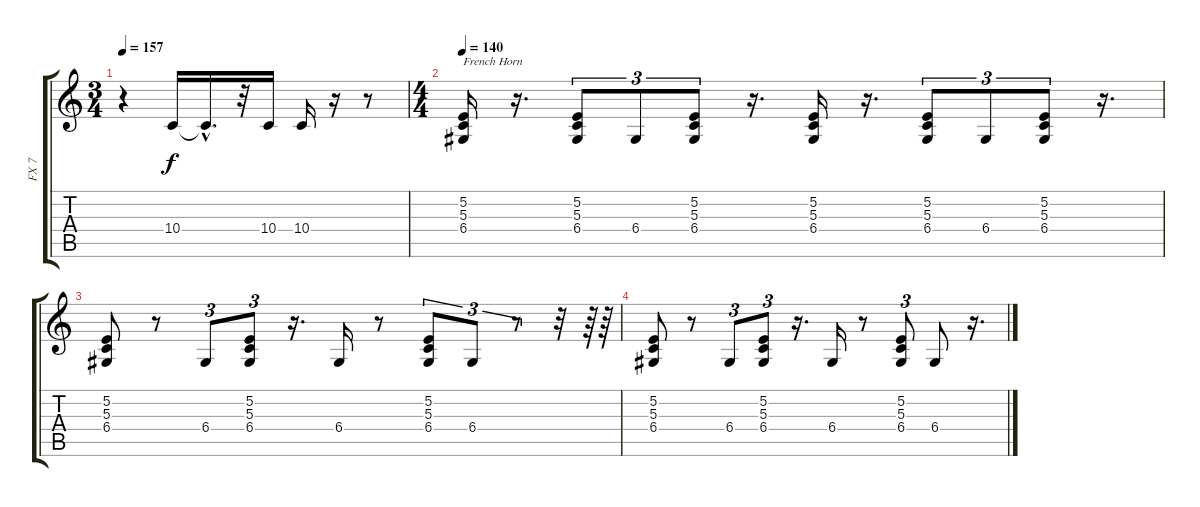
\track ("FX 7" "FX 7") {instrument fx7echoes}
\staff {score tabs}
\tuning (E4 B3 G3 D3 A2 E2) {hide}
\ts (3 4)
\tempo 157
\clef g2
\ks c
r.4{dy f} 10.4.16 10.4{hac t}.16{d} r.32 10.4.16 10.4.16 r.16 r.8 |
\ts (4 4)
\tempo 140
(5.2 5.3 6.4).16{txt "French Horn" volume 10} r.16{d volume 4} (5.2 5.3 6.4).8{tu (3 2)} 6.4.8{tu (3 2)} (5.2 5.3 6.4).8{tu (3 2)} r.16{d} (5.2 5.3 6.4).16 r.16{d} (5.2 5.3 6.4).8{tu (3 2)} 6.4.8{tu (3 2)} (5.2 5.3 6.4).8{tu (3 2)} r.16{d} |
(5.2 5.3 6.4).8 r.8 6.4.8{tu (3 2)} (5.2 5.3 6.4).8{tu (3 2)} r.16{d} 6.4.16 r.8 (5.2 5.3 6.4).8{tu (3 2)} 6.4.8{tu (3 2)} r.8{tu (3 2)} r.32 r.64{tu (3 2)} r.64{tu (3 2)} |
(5.2 5.3 6.4).8 r.8 6.4.8{tu (3 2)} (5.2 5.3 6.4).8{tu (3 2)} r.16{d} 6.4.16 r.8 (5.2 5.3 6.4).8{tu (3 2)} 6.4.8 r.16{d}
